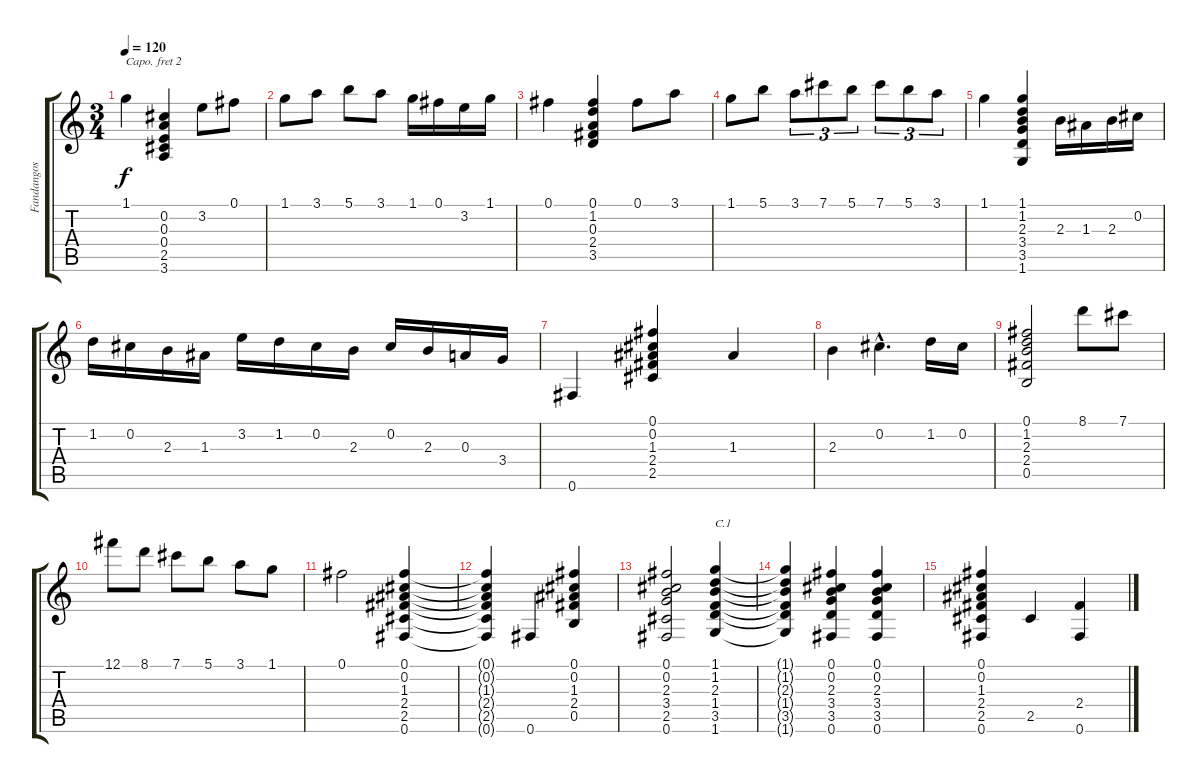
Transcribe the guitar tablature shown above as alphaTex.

\track ("Fandangos de Huelva" "Fandangos ") {instrument acousticguitarnylon}
\staff {score tabs}
\capo 2
\tuning (E4 B3 G3 D3 A2 E2) {hide}
\ts (3 4)
\tempo 120
\clef g2
\ks c
1.1.4{dy f} (0.2 0.3 0.4 2.5 3.6).4 3.2.8 0.1.8 |
1.1.8 3.1.8 5.1.8 3.1.8 1.1.16 0.1.16 3.2.16 1.1.16 |
0.1.4 (0.1 1.2 0.3 2.4 3.5).4 0.1.8 3.1.8 |
1.1.8 5.1.8 3.1.8{tu (3 2)} 7.1.8{tu (3 2)} 5.1.8{tu (3 2)} 7.1.8{tu (3 2)} 5.1.8{tu (3 2)} 3.1.8{tu (3 2)} |
1.1.4 (1.1 1.2 2.3 3.4 3.5 1.6).4 2.3.16 1.3.16 2.3.16 0.2.16 |
1.2.16 0.2.16 2.3.16 1.3.16 3.2.16 1.2.16 0.2.16 2.3.16 0.2.16 2.3.16 0.3.16 3.4.16 |
0.6.4 (0.1 0.2 1.3 2.4 2.5).4 1.3.4 |
2.3.4 0.2{hac}.4{d} 1.2.16 0.2.16 |
(0.1 1.2 2.3 2.4 0.5).2 8.1.8 7.1.8 |
12.1.8 8.1.8 7.1.8 5.1.8 3.1.8 1.1.8 |
0.1.2 (0.1 0.2 1.3 2.4 2.5 0.6).4 |
(0.1{t} 0.2{t} 1.3{t} 2.4{t} 2.5{t} 0.6{t}).4 0.6.4 (0.1 0.2 1.3 2.4 0.5).4 |
(0.1 0.2 2.3 3.4 2.5 0.6).2 (1.1 1.2 2.3 1.4 3.5 1.6).4{txt "C.1"} |
(1.1{t} 1.2{t} 2.3{t} 1.4{t} 3.5{t} 1.6{t}).4 (0.1 0.2 2.3 3.4 3.5 0.6).4 (0.1 0.2 2.3 3.4 3.5 0.6).4 |
(0.1 0.2 1.3 2.4 2.5 0.6).4 2.5.4 (2.4 0.6).4
